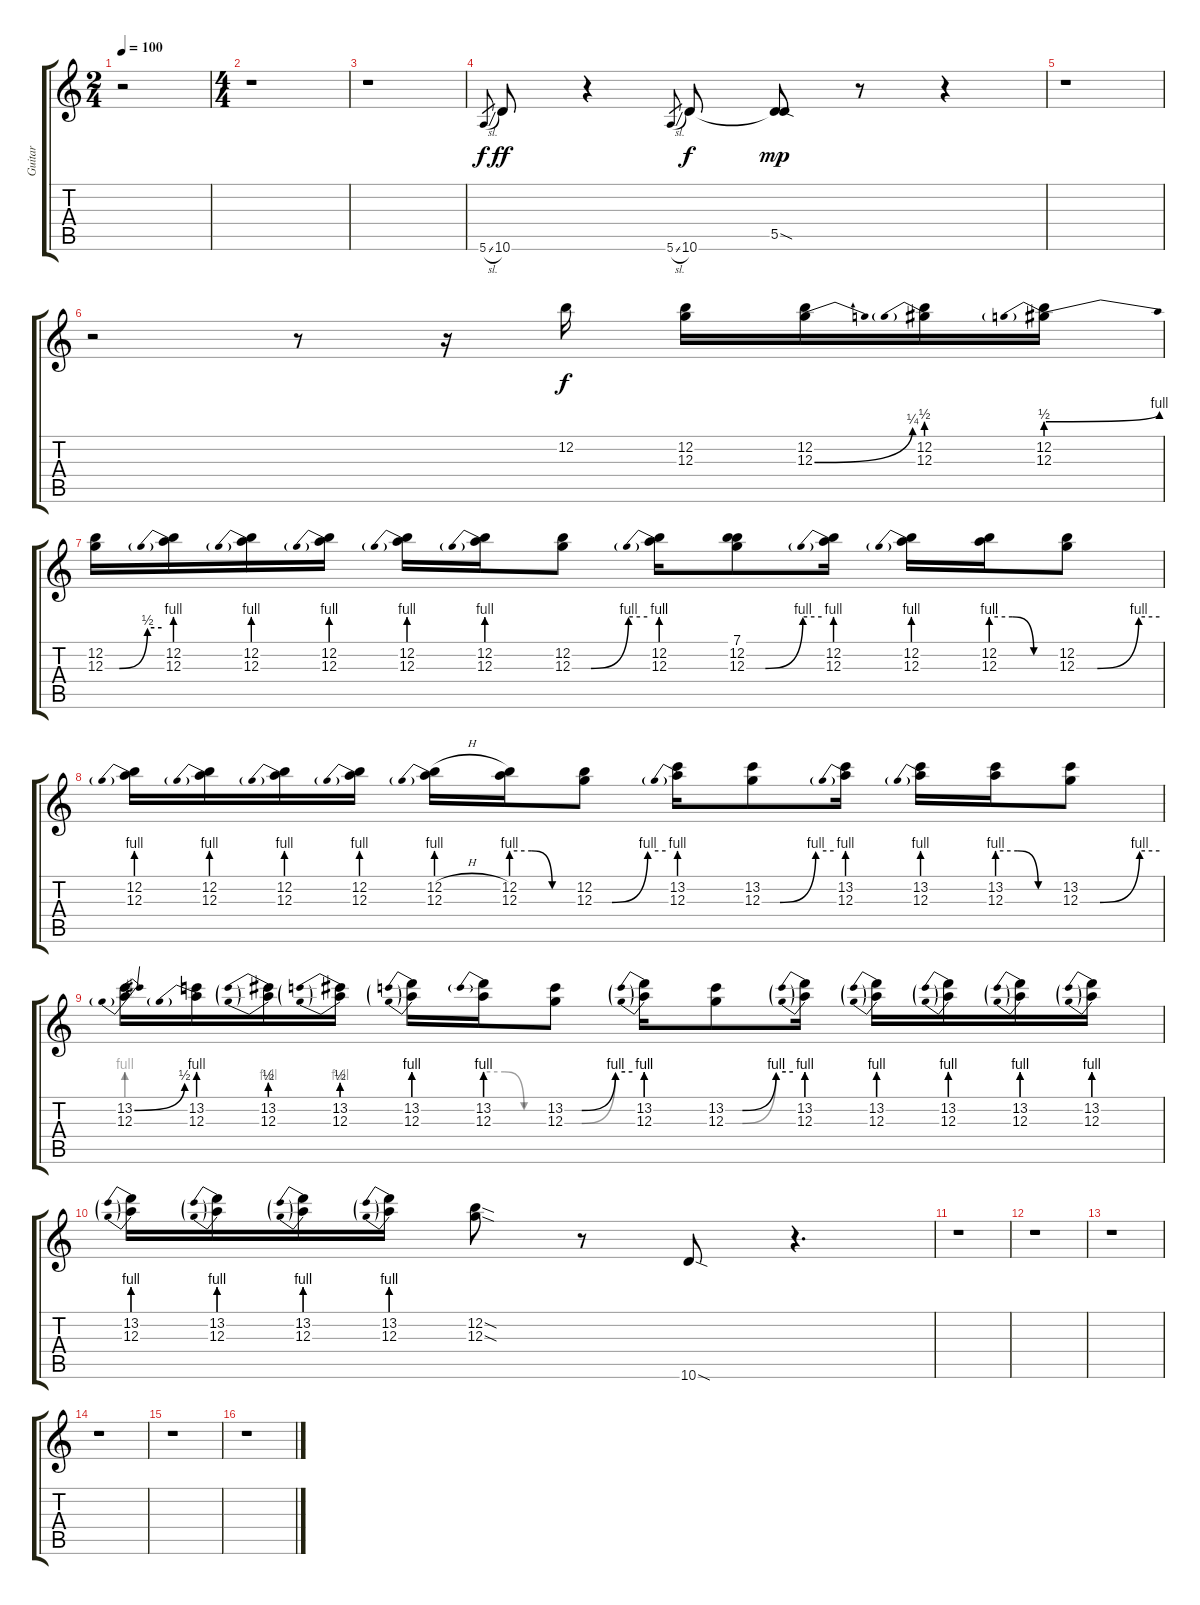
\track ("Guitar" "Guitar") {instrument overdrivenguitar}
\staff {score tabs}
\tuning (E4 B3 G3 D3 A2 E2) {hide}
\ts (2 4)
\tempo 100
\clef g2
\ks c
r.2{dy f instrument overdrivenguitar} |
\ts (4 4)
r.1 |
r.1 |
5.6{sl}.8{gr} 10.6.8{dy ff} r.4 5.6{sl}.8{gr} 10.6.8{dy f} (5.5{sod} 10.6{t}).8{dy mp} r.8 r.4 |
r.1 |
r.2 r.8 r.16 12.2.16{dy f} (12.2 12.3).16 (12.2 12.3{be (bend 0 0 60 1)}).16 (12.2 12.3{be (prebend 0 2 60 2)}).16 (12.2 12.3{be (prebendbend 0 2 60 4)}).16 |
(12.2 12.3{be (custom 0 0 15 0 45 2 60 2)}).16 (12.2 12.3{be (prebend 0 4 60 4)}).16 (12.2 12.3{be (prebend 0 4 60 4)}).16 (12.2 12.3{be (prebend 0 4 60 4)}).16 (12.2 12.3{be (prebend 0 4 60 4)}).16 (12.2 12.3{be (prebend 0 4 60 4)}).16 (12.2 12.3{be (custom 0 0 15 0 45 4 60 4)}).8 (12.2 12.3{be (prebend 0 4 60 4)}).16 (7.1 12.2 12.3{be (custom 0 0 15 0 45 4 60 4)}).8 (12.2 12.3{be (prebend 0 4 60 4)}).16 (12.2 12.3{be (prebend 0 4 60 4)}).16 (12.2 12.3{be (custom 0 4 20 4 40 0 60 0)}).16 (12.2 12.3{be (custom 0 0 15 0 45 4 60 4)}).8 |
(12.2 12.3{be (prebend 0 4 60 4)}).16 (12.2 12.3{be (prebend 0 4 60 4)}).16 (12.2 12.3{be (prebend 0 4 60 4)}).16 (12.2 12.3{be (prebend 0 4 60 4)}).16 (12.2{h} 12.3{be (prebend 0 4 60 4)}).16 (12.2 12.3{be (custom 0 4 20 4 40 0 60 0)}).16 (12.2 12.3{be (custom 0 0 15 0 45 4 60 4)}).8 (13.2 12.3{be (prebend 0 4 60 4)}).16 (13.2 12.3{be (custom 0 0 15 0 45 4 60 4)}).8 (13.2 12.3{be (prebend 0 4 60 4)}).16 (13.2 12.3{be (prebend 0 4 60 4)}).16 (13.2 12.3{be (custom 0 4 20 4 40 0 60 0)}).16 (13.2 12.3{be (custom 0 0 15 0 45 4 60 4)}).8 |
(13.2{be (bend 0 0 60 2)} 12.3{be (prebend 0 4 60 4)}).16 (13.2 12.3{be (prebend 0 4 60 4)}).16 (13.2{be (prebend 0 2 60 2)} 12.3{be (prebend 0 4 60 4)}).16 (13.2{be (prebend 0 2 60 2)} 12.3{be (prebend 0 4 60 4)}).16 (13.2{be (prebend 0 4 60 4)} 12.3{be (prebend 0 4 60 4)}).16 (13.2{be (prebend 0 4 60 4)} 12.3{be (custom 0 4 20 4 40 0 60 0)}).16 (13.2{be (custom 0 0 15 0 45 4 60 4)} 12.3{be (custom 0 0 15 0 45 4 60 4)}).8 (13.2{be (prebend 0 4 60 4)} 12.3{be (prebend 0 4 60 4)}).16 (13.2{be (custom 0 0 15 0 45 4 60 4)} 12.3{be (custom 0 0 15 0 45 4 60 4)}).8 (13.2{be (prebend 0 4 60 4)} 12.3{be (prebend 0 4 60 4)}).16 (13.2{be (prebend 0 4 60 4)} 12.3{be (prebend 0 4 60 4)}).16 (13.2{be (prebend 0 4 60 4)} 12.3{be (prebend 0 4 60 4)}).16 (13.2{be (prebend 0 4 60 4)} 12.3{be (prebend 0 4 60 4)}).16 (13.2{be (prebend 0 4 60 4)} 12.3{be (prebend 0 4 60 4)}).16 |
(13.2{be (prebend 0 4 60 4)} 12.3{be (prebend 0 4 60 4)}).16 (13.2{be (prebend 0 4 60 4)} 12.3{be (prebend 0 4 60 4)}).16 (13.2{be (prebend 0 4 60 4)} 12.3{be (prebend 0 4 60 4)}).16 (13.2{be (prebend 0 4 60 4)} 12.3{be (prebend 0 4 60 4)}).16 (12.2{sod} 12.3{sod}).8 r.8 10.6{sod}.8 r.4{d} |
r.1 |
r.1 |
r.1 |
r.1 |
r.1 |
r.1
